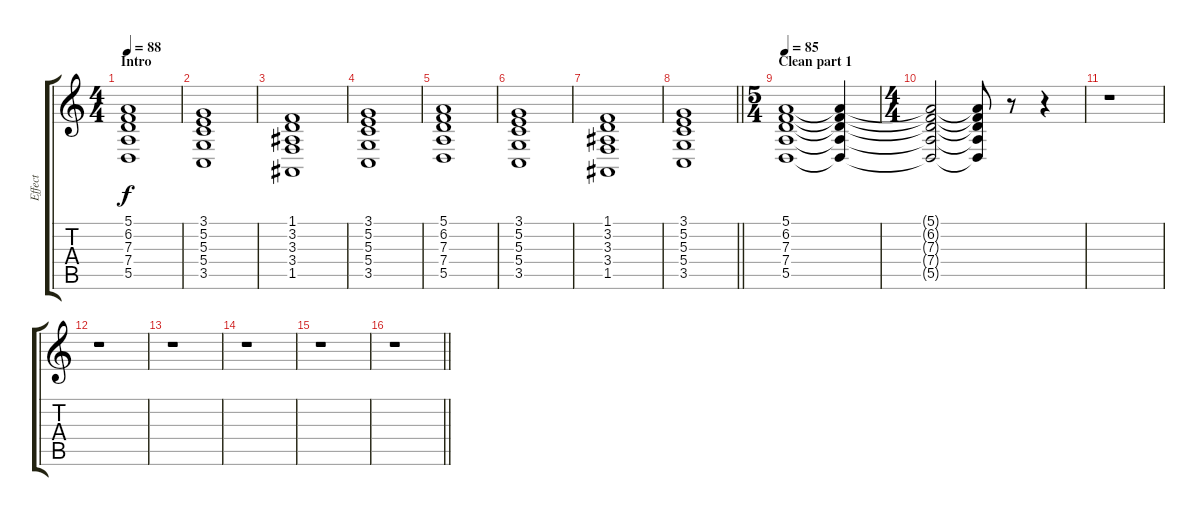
\track ("Effect" "Effect") {instrument pad2warm}
\staff {score tabs}
\tuning (E4 B3 G3 D3 A2 E2) {hide}
\ts (4 4)
\section ("" "Intro")
\tempo 88
\clef g2
\ks c
(5.1 6.2 7.3 7.4 5.5).1{dy f instrument pad2warm} |
(3.1 5.2 5.3 5.4 3.5).1 |
(1.1 3.2 3.3 3.4 1.5).1 |
(3.1 5.2 5.3 5.4 3.5).1 |
(5.1 6.2 7.3 7.4 5.5).1 |
(3.1 5.2 5.3 5.4 3.5).1 |
(1.1 3.2 3.3 3.4 1.5).1 |
\barLineRight lightlight
(3.1 5.2 5.3 5.4 3.5).1 |
\ts (5 4)
\section ("" "Clean part 1")
\tempo 85
(5.1 6.2 7.3 7.4 5.5).1 (5.1{t} 6.2{t} 7.3{t} 7.4{t} 5.5{t}).4 |
\ts (4 4)
(5.1{t} 6.2{t} 7.3{t} 7.4{t} 5.5{t}).2 (5.1{t} 6.2{t} 7.3{t} 7.4{t} 5.5{t}).8 r.8 r.4 |
r.1 |
r.1 |
r.1 |
r.1 |
r.1 |
\barLineRight lightlight
r.1
